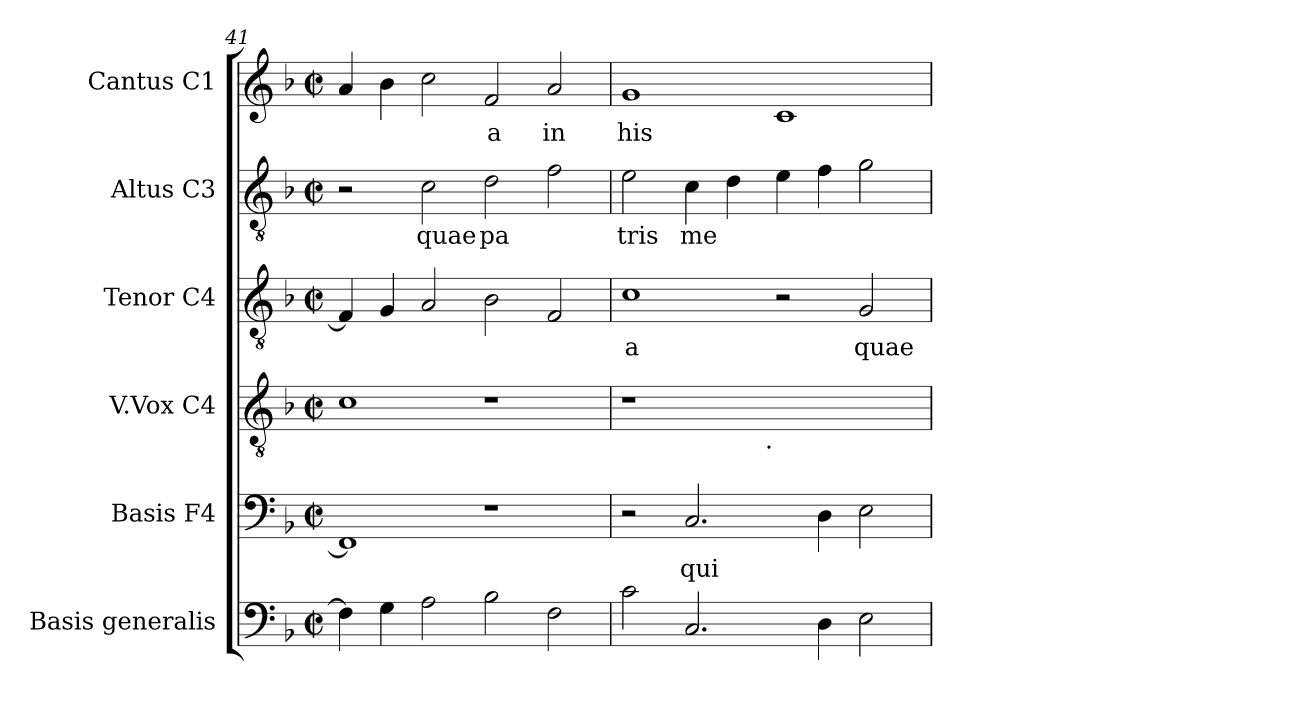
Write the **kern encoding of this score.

**kern	**kern	**text	**kern	**text	**kern	**text	**kern	**text	**kern	**text
*part6	*part5	*part5	*part4	*part4	*part3	*part3	*part2	*part2	*part1	*part1
*staff6	*staff5	*staff5	*staff4	*staff4	*staff3	*staff3	*staff2	*staff2	*staff1	*staff1
*I"Basis  generalis	*I"Basis  F4	*	*I"V.Vox  C4	*	*I"Tenor  C4	*	*I"Altus  C3	*	*I"Cantus  C1	*
*	*I'B	*	*	*	*I'T	*	*I'A	*	*I'C	*
*clefF4	*clefF4	*	*clefGv2	*	*clefGv2	*	*clefGv2	*	*clefG2	*
*k[b-]	*k[b-]	*	*k[b-]	*	*k[b-]	*	*k[b-]	*	*k[b-]	*
*F:	*F:	*	*F:	*	*F:	*	*F:	*	*F:	*
*M2/2	*M2/2	*	*M2/2	*	*M2/2	*	*M2/2	*	*M2/2	*
*met(c|)	*met(c|)	*	*met(c|)	*	*met(c|)	*	*met(c|)	*	*met(c|)	*
=41	=41	=41	=41	=41	=41	=41	=41	=41	=41	=41
!	!	!LO:LY:b:cj	!	!LO:LY:b:cj	!	!LO:LY:b:cj	!	!	!	!LO:LY:b:cj
4F\]	1FF]	.	1c	.	4F/]	--	2r	.	4a/	--
!	!	!	!	!	!	!LO:LY:b:cj	!	!	!	!LO:LY:b:cj
4G\	.	.	.	.	4G/	--	.	.	4b-\	--
!	!	!	!	!	!	!LO:LY:b:cj	!	!LO:LY:b:cj	!	!LO:LY:b:cj
2A\	.	.	.	.	2A/	--	2c\	quae	2cc\	--
!	!	!	!	!	!	!LO:LY:b:cj	!	!LO:LY:b:cj	!	!LO:LY:b:cj
2B-\	1r	.	1r	.	2B-\	--	2d\	pa-	2f/	-a
!	!	!	!	!	!	!LO:LY:b:cj	!	!LO:LY:b:cj	!	!LO:LY:b:cj
2F\	.	.	.	.	2F/	--	2f\	--	2a/	in
=42	=42	=42	=42	=42	=42	=42	=42	=42	=42	=42
!	!	!	!	!	!	!LO:LY:b:cj	!	!LO:LY:b:cj	!	!LO:LY:b:cj
*	*	*	*^	*	*	*	*	*	*	*
2c\	2r	.	1r	2ryy	.	1c	-a	2e\	-tris	1g	his
!	!	!LO:LY:b:cj	!	!	!	!	!	!	!LO:LY:b:cj	!	!
2.C/	2.C/	qui-	.	4...ryy	.	.	.	4c\	me-	.	.
!	!	!	!	!	!	!	!	!	!LO:LY:b:cj	!	!
.	.	.	.	.	.	.	.	4d\	--	.	.
!	!	!	!	!LO:TX:b:t=.	!	!	!	!	!	!	!
.	.	.	.	1ryy	.	.	.	.	.	.	.
!	!	!	!	!	!	!	!	!	!LO:LY:b:cj	!	!LO:LY:b:cj
.	.	.	1ryy	.	.	2r	.	4e\	--	1c	.
!	!	!LO:LY:b:cj	!	!	!	!	!	!	!LO:LY:b:cj	!	!
4D\	4D\	--	.	.	.	.	.	4f\	--	.	.
!	!	!LO:LY:b:cj	!	!	!	!	!LO:LY:b:cj	!	!LO:LY:b:cj	!	!
2E\	2E\	--	.	.	.	2G/	quae	2g\	--	.	.
.	.	.	.	32ryy	.	.	.	.	.	.	.
*	*	*	*v	*v	*	*	*	*	*	*	*
=	=	=	=	=	=	=	=	=	=	=
*-	*-	*-	*-	*-	*-	*-	*-	*-	*-	*-
